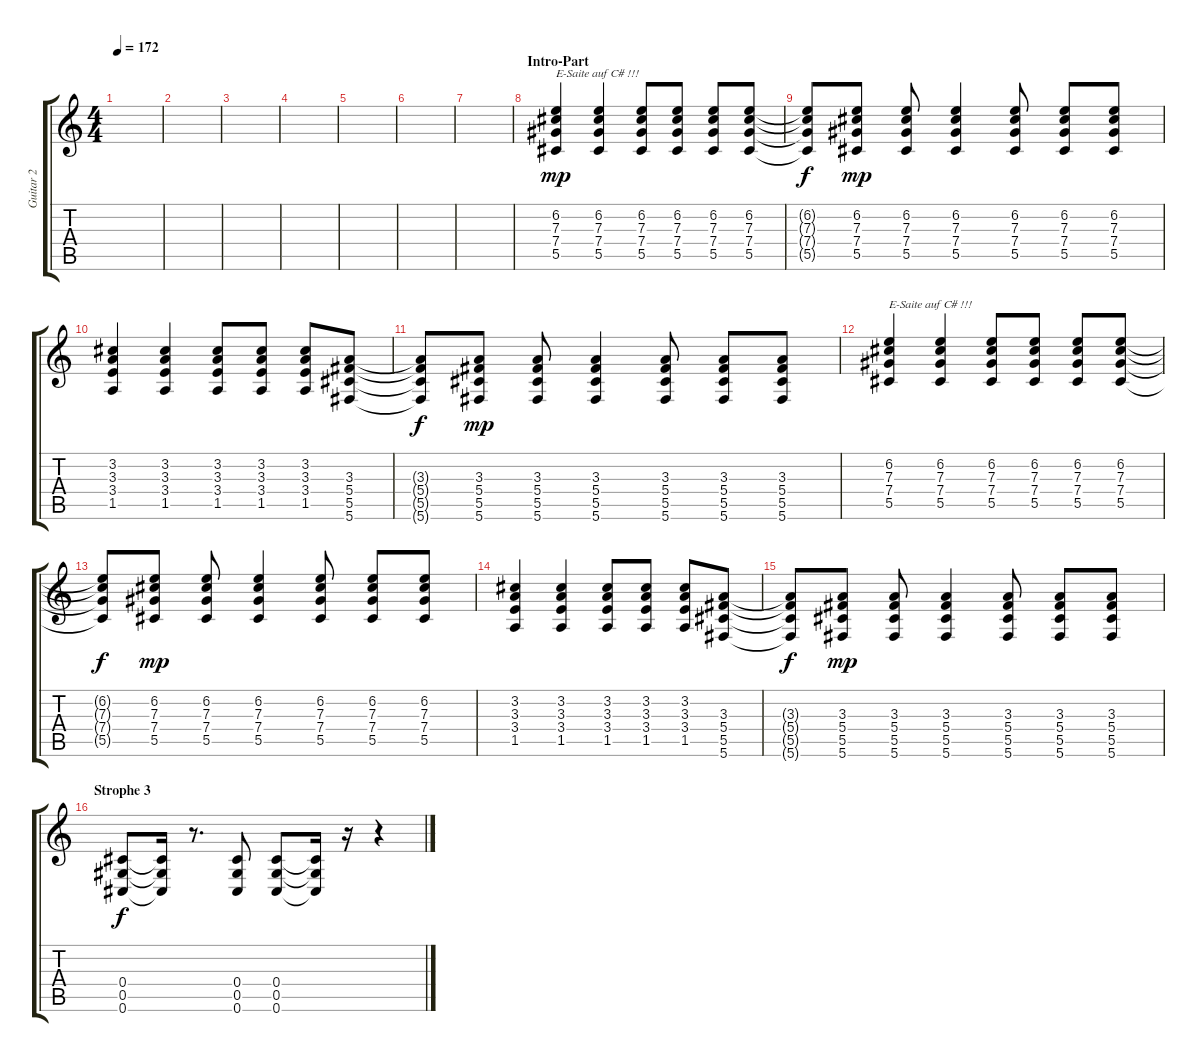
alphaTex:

\track ("Guitar 2" "Guitar 2") {instrument overdrivenguitar}
\staff {score tabs}
\tuning (Eb4 Bb3 Gb3 Db3 Ab2 Db2) {hide}
\ts (4 4)
\tempo 172
\clef g2
\ks c
|
|
|
|
|
|
|
\section ("" "Intro-Part")
(6.2 7.3 7.4 5.5).4{txt "E-Saite auf C# !!!" dy mp volume 8 instrument overdrivenguitar} (6.2 7.3 7.4 5.5).4 (6.2 7.3 7.4 5.5).8 (6.2 7.3 7.4 5.5).8 (6.2 7.3 7.4 5.5).8 (6.2 7.3 7.4 5.5).8 |
(6.2{t} 7.3{t} 7.4{t} 5.5{t}).8{dy f} (6.2 7.3 7.4 5.5).8{dy mp} (6.2 7.3 7.4 5.5).8 (6.2 7.3 7.4 5.5).4 (6.2 7.3 7.4 5.5).8 (6.2 7.3 7.4 5.5).8 (6.2 7.3 7.4 5.5).8 |
(3.2 3.3 3.4 1.5).4 (3.2 3.3 3.4 1.5).4 (3.2 3.3 3.4 1.5).8 (3.2 3.3 3.4 1.5).8 (3.2 3.3 3.4 1.5).8 (3.3 5.4 5.5 5.6).8 |
(3.3{t} 5.4{t} 5.5{t} 5.6{t}).8{dy f} (3.3 5.4 5.5 5.6).8{dy mp} (3.3 5.4 5.5 5.6).8 (3.3 5.4 5.5 5.6).4 (3.3 5.4 5.5 5.6).8 (3.3 5.4 5.5 5.6).8 (3.3 5.4 5.5 5.6).8 |
(6.2 7.3 7.4 5.5).4{txt "E-Saite auf C# !!!"} (6.2 7.3 7.4 5.5).4 (6.2 7.3 7.4 5.5).8 (6.2 7.3 7.4 5.5).8 (6.2 7.3 7.4 5.5).8 (6.2 7.3 7.4 5.5).8 |
(6.2{t} 7.3{t} 7.4{t} 5.5{t}).8{dy f} (6.2 7.3 7.4 5.5).8{dy mp} (6.2 7.3 7.4 5.5).8 (6.2 7.3 7.4 5.5).4 (6.2 7.3 7.4 5.5).8 (6.2 7.3 7.4 5.5).8 (6.2 7.3 7.4 5.5).8 |
(3.2 3.3 3.4 1.5).4 (3.2 3.3 3.4 1.5).4 (3.2 3.3 3.4 1.5).8 (3.2 3.3 3.4 1.5).8 (3.2 3.3 3.4 1.5).8 (3.3 5.4 5.5 5.6).8 |
(3.3{t} 5.4{t} 5.5{t} 5.6{t}).8{dy f} (3.3 5.4 5.5 5.6).8{dy mp} (3.3 5.4 5.5 5.6).8 (3.3 5.4 5.5 5.6).4 (3.3 5.4 5.5 5.6).8 (3.3 5.4 5.5 5.6).8 (3.3 5.4 5.5 5.6).8 |
\section ("" "Strophe 3")
(0.4 0.5 0.6).8{dy f} (0.4{t} 0.5{t} 0.6{t}).16 r.8{d} (0.4 0.5 0.6).8 (0.4 0.5 0.6).8 (0.4{t} 0.5{t} 0.6{t}).16 r.16 r.4
